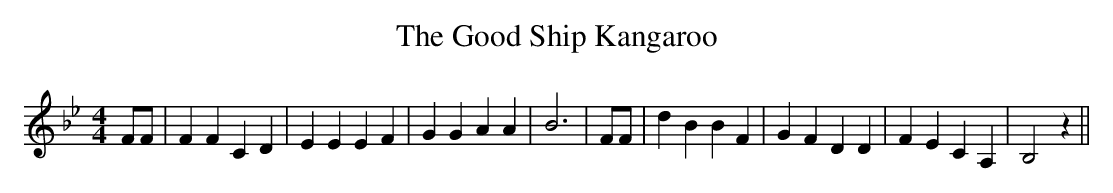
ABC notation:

X:1
T:The Good Ship Kangaroo
M:4/4
L:1/4
K:Bb
 F/2F/2| F F C D| E E E F| G G A A| B3| F/2F/2| d B B F| G F D D| F E C A,|\
 B,2 z||
